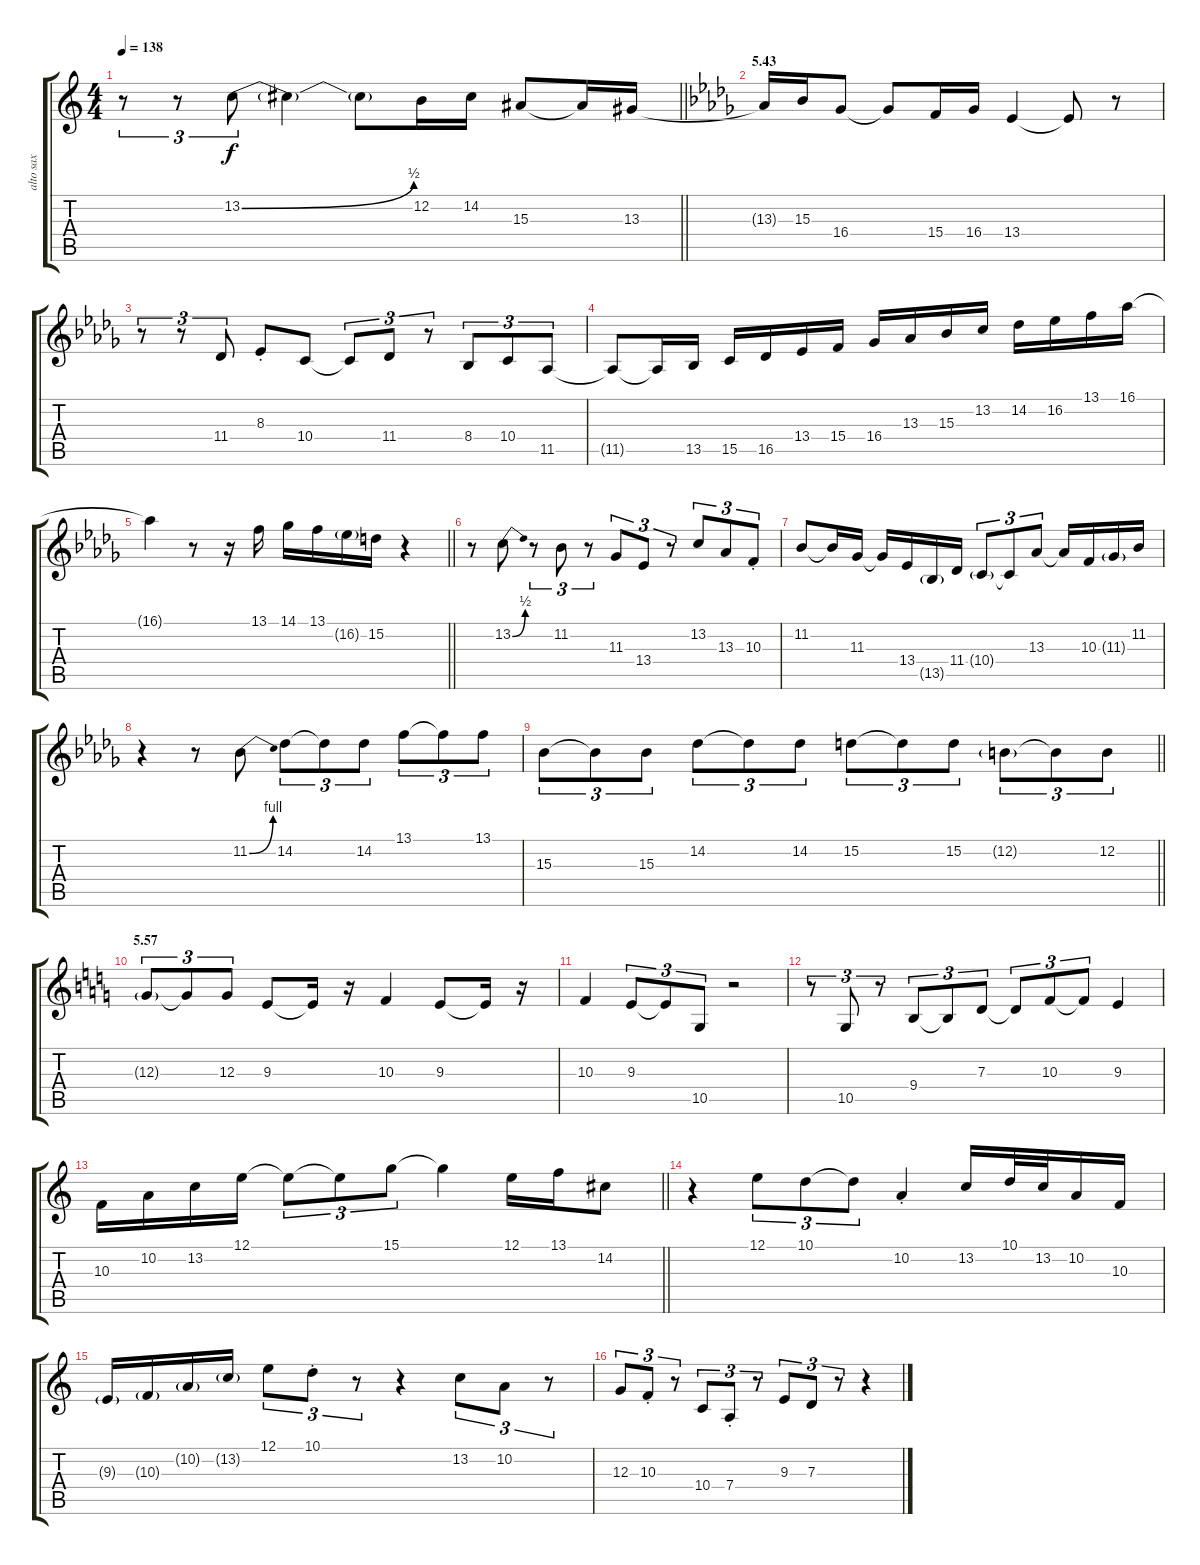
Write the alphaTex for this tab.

\track ("alto sax" "alto sax") {instrument altosax}
\staff {score tabs}
\tuning (E4 B3 G3 D3 A2 E2) {hide}
\ts (4 4)
\tempo 138
\clef g2
\barLineRight lightlight
\ks c
r.8{tu (3 2) dy f} r.8{tu (3 2)} 13.2{be (bend 0 0 60 2)}.8{tu (3 2)} 13.2{t}.4 13.2{t}.8 12.2.16 14.2.16 15.3.8 15.3{t}.16 13.3.16 |
\section ("" "5.43")
\ks db
13.3{t}.16 15.3.16 16.4.8 16.4{t}.8 15.4.16 16.4.16 13.4.4 13.4{t}.8 r.8 |
r.8{tu (3 2)} r.8{tu (3 2)} 11.4.8{tu (3 2)} 8.3{st}.8 10.4.8 10.4{t}.8{tu (3 2)} 11.4.8{tu (3 2)} r.8{tu (3 2)} 8.4.8{tu (3 2)} 10.4.8{tu (3 2)} 11.5.8{tu (3 2)} |
11.5{t}.8 11.5{t}.16 13.5.16 15.5.16 16.5.16 13.4.16 15.4.16 16.4.16 13.3.16 15.3.16 13.2.16 14.2.16 16.2.16 13.1.16 16.1.16 |
\barLineRight lightlight
16.1{t}.4 r.8 r.16 13.1.16 14.1.16 13.1.16 16.2{g}.16 15.2.16 r.4 |
r.8 13.2{be (bend 0 0 60 2)}.8 r.8{tu (3 2)} 11.2.8{tu (3 2)} r.8{tu (3 2)} 11.3.8{tu (3 2)} 13.4.8{tu (3 2)} r.8{tu (3 2)} 13.2.8{tu (3 2)} 13.3.8{tu (3 2)} 10.3{st}.8{tu (3 2)} |
11.2.8 11.2{t}.16 11.3.16 11.3{t}.16 13.4.16 13.5{g}.16 11.4.16 10.4{g}.8{tu (3 2)} 10.4{t}.8{tu (3 2)} 13.3.8{tu (3 2)} 13.3{t}.16 10.3.16 11.3{g}.16 11.2.16 |
r.4 r.8 11.2{be (bend 0 0 60 4)}.8 14.2.8{tu (3 2)} 14.2{t}.8{tu (3 2)} 14.2.8{tu (3 2)} 13.1.8{tu (3 2)} 13.1{t}.8{tu (3 2)} 13.1.8{tu (3 2)} |
\barLineRight lightlight
15.3.8{tu (3 2)} 15.3{t}.8{tu (3 2)} 15.3.8{tu (3 2)} 14.2.8{tu (3 2)} 14.2{t}.8{tu (3 2)} 14.2.8{tu (3 2)} 15.2.8{tu (3 2)} 15.2{t}.8{tu (3 2)} 15.2.8{tu (3 2)} 12.2{g}.8{tu (3 2)} 12.2{t}.8{tu (3 2)} 12.2.8{tu (3 2)} |
\section ("" "5.57")
\ks c
12.3{g}.8{tu (3 2)} 12.3{t}.8{tu (3 2)} 12.3.8{tu (3 2)} 9.3.8 9.3{t}.16 r.16 10.3.4 9.3.8 9.3{t}.16 r.16 |
10.3.4 9.3.8{tu (3 2)} 9.3{t}.8{tu (3 2)} 10.5.8{tu (3 2)} r.2 |
r.8{tu (3 2)} 10.5.8{tu (3 2)} r.8{tu (3 2)} 9.4.8{tu (3 2)} 9.4{t}.8{tu (3 2)} 7.3.8{tu (3 2)} 7.3{t}.8{tu (3 2)} 10.3.8{tu (3 2)} 10.3{t}.8{tu (3 2)} 9.3.4 |
\barLineRight lightlight
10.3.16 10.2.16 13.2.16 12.1.16 12.1{t}.8{tu (3 2)} 12.1{t}.8{tu (3 2)} 15.1.8{tu (3 2)} 15.1{t}.4 12.1.16 13.1.16 14.2.8 |
r.4 12.1.8{tu (3 2)} 10.1.8{tu (3 2)} 10.1{t}.8{tu (3 2)} 10.2{st}.4 13.2.16 10.1.32 13.2.32 10.2.16 10.3.16 |
9.3{g}.16 10.3{g}.16 10.2{g}.16 13.2{g}.16 12.1.8{tu (3 2)} 10.1{st}.8{tu (3 2)} r.8{tu (3 2)} r.4 13.2.8{tu (3 2)} 10.2.8{tu (3 2)} r.8{tu (3 2)} |
12.3.8{tu (3 2)} 10.3{st}.8{tu (3 2)} r.8{tu (3 2)} 10.4.8{tu (3 2)} 7.4{st}.8{tu (3 2)} r.8{tu (3 2)} 9.3.8{tu (3 2)} 7.3.8{tu (3 2)} r.8{tu (3 2)} r.4
